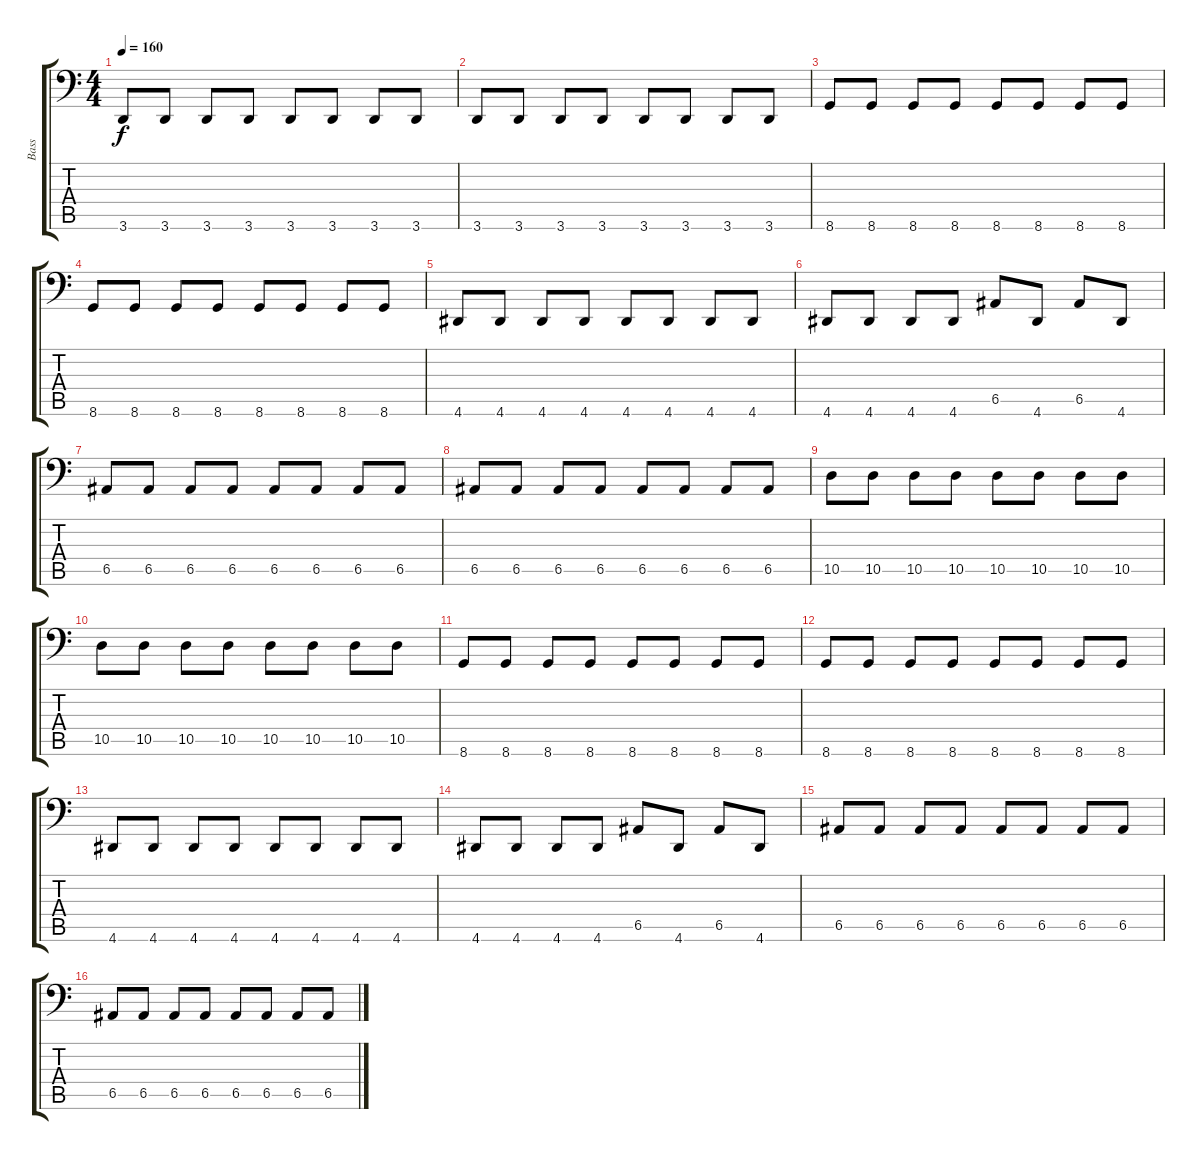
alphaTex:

\track ("Bass" "Bass") {instrument electricbassfinger}
\staff {score tabs}
\tuning (C3 G2 D2 A1 E1 B0) {hide}
\ts (4 4)
\tempo 160
\clef f4
\ks c
3.6.8{dy f} 3.6.8 3.6.8 3.6.8 3.6.8 3.6.8 3.6.8 3.6.8 |
3.6.8 3.6.8 3.6.8 3.6.8 3.6.8 3.6.8 3.6.8 3.6.8 |
8.6.8 8.6.8 8.6.8 8.6.8 8.6.8 8.6.8 8.6.8 8.6.8 |
8.6.8 8.6.8 8.6.8 8.6.8 8.6.8 8.6.8 8.6.8 8.6.8 |
4.6.8 4.6.8 4.6.8 4.6.8 4.6.8 4.6.8 4.6.8 4.6.8 |
4.6.8 4.6.8 4.6.8 4.6.8 6.5.8 4.6.8 6.5.8 4.6.8 |
6.5.8 6.5.8 6.5.8 6.5.8 6.5.8 6.5.8 6.5.8 6.5.8 |
6.5.8 6.5.8 6.5.8 6.5.8 6.5.8 6.5.8 6.5.8 6.5.8 |
10.5.8 10.5.8 10.5.8 10.5.8 10.5.8 10.5.8 10.5.8 10.5.8 |
10.5.8 10.5.8 10.5.8 10.5.8 10.5.8 10.5.8 10.5.8 10.5.8 |
8.6.8 8.6.8 8.6.8 8.6.8 8.6.8 8.6.8 8.6.8 8.6.8 |
8.6.8 8.6.8 8.6.8 8.6.8 8.6.8 8.6.8 8.6.8 8.6.8 |
4.6.8 4.6.8 4.6.8 4.6.8 4.6.8 4.6.8 4.6.8 4.6.8 |
4.6.8 4.6.8 4.6.8 4.6.8 6.5.8 4.6.8 6.5.8 4.6.8 |
6.5.8 6.5.8 6.5.8 6.5.8 6.5.8 6.5.8 6.5.8 6.5.8 |
6.5.8 6.5.8 6.5.8 6.5.8 6.5.8 6.5.8 6.5.8 6.5.8
